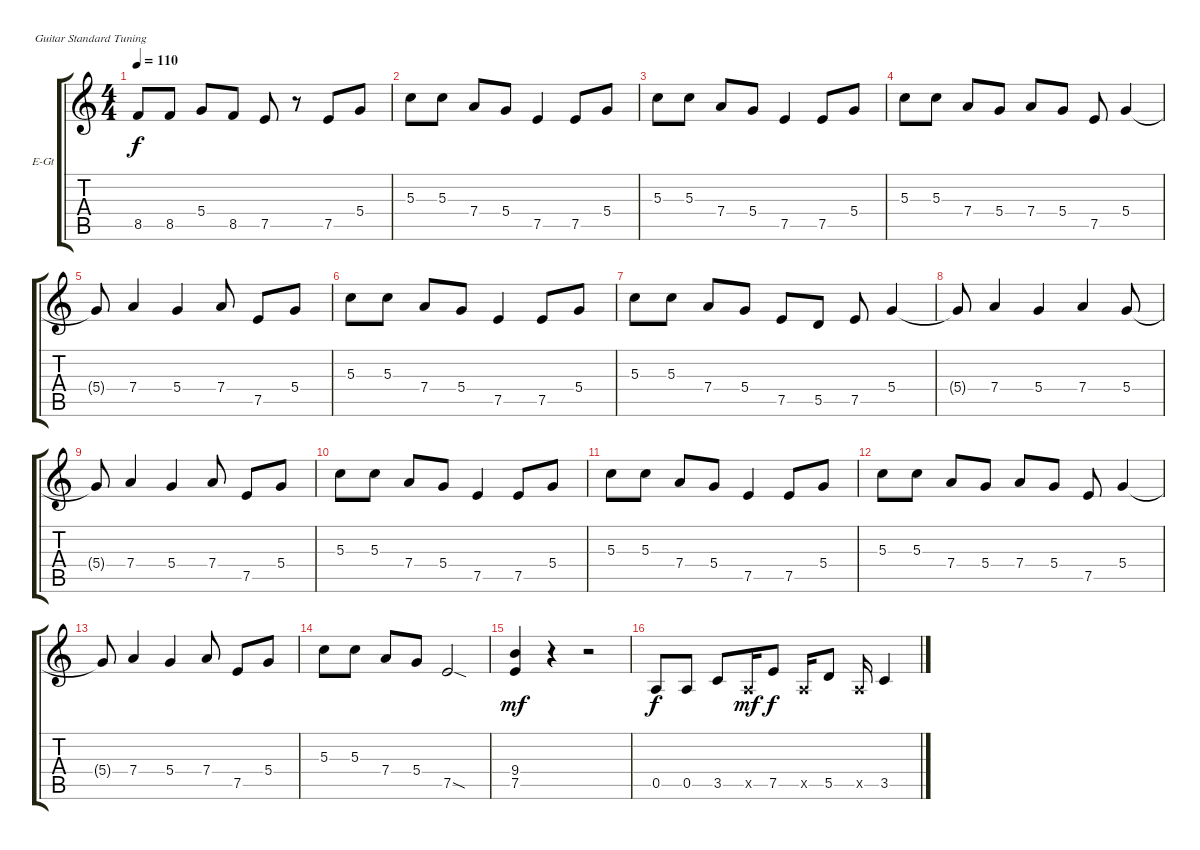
\bracketExtendMode groupsimilarinstruments
\firstSystemTrackNameOrientation horizontal
\otherSystemsTrackNameOrientation horizontal
\track ("Äîðîæêà 4" "E-Gt") {instrument overdrivenguitar}
\staff {score tabs}
\tuning (E4 B3 G3 D3 A2 E2)
\ts (4 4)
\tempo 110
\clef g2
\ks c
8.5.8{dy f} 8.5.8 5.4.8 8.5.8 7.5.8 r.8 7.5.8 5.4.8 |
5.3.8 5.3.8 7.4.8 5.4.8 7.5.4 7.5.8 5.4.8 |
5.3.8 5.3.8 7.4.8 5.4.8 7.5.4 7.5.8 5.4.8 |
5.3.8 5.3.8 7.4.8 5.4.8 7.4.8 5.4.8 7.5.8 5.4.4 |
5.4{t}.8 7.4.4 5.4.4 7.4.8 7.5.8 5.4.8 |
5.3.8 5.3.8 7.4.8 5.4.8 7.5.4 7.5.8 5.4.8 |
5.3.8 5.3.8 7.4.8 5.4.8 7.5.8 5.5.8 7.5.8 5.4.4 |
5.4{t}.8 7.4.4 5.4.4 7.4.4 5.4.8 |
5.4{t}.8 7.4.4 5.4.4 7.4.8 7.5.8 5.4.8 |
5.3.8 5.3.8 7.4.8 5.4.8 7.5.4 7.5.8 5.4.8 |
5.3.8 5.3.8 7.4.8 5.4.8 7.5.4 7.5.8 5.4.8 |
5.3.8 5.3.8 7.4.8 5.4.8 7.4.8 5.4.8 7.5.8 5.4.4 |
5.4{t}.8 7.4.4 5.4.4 7.4.8 7.5.8 5.4.8 |
5.3.8 5.3.8 7.4.8 5.4.8 7.5{sod}.2 |
(9.4 7.5).4{dy mf} r.4 r.2 |
0.5.8{dy f} 0.5.8 3.5.8 0.5{x}.16{dy mf} 7.5.8{dy f} 0.5{x}.16 5.5.8 0.5{x}.16 3.5.4
